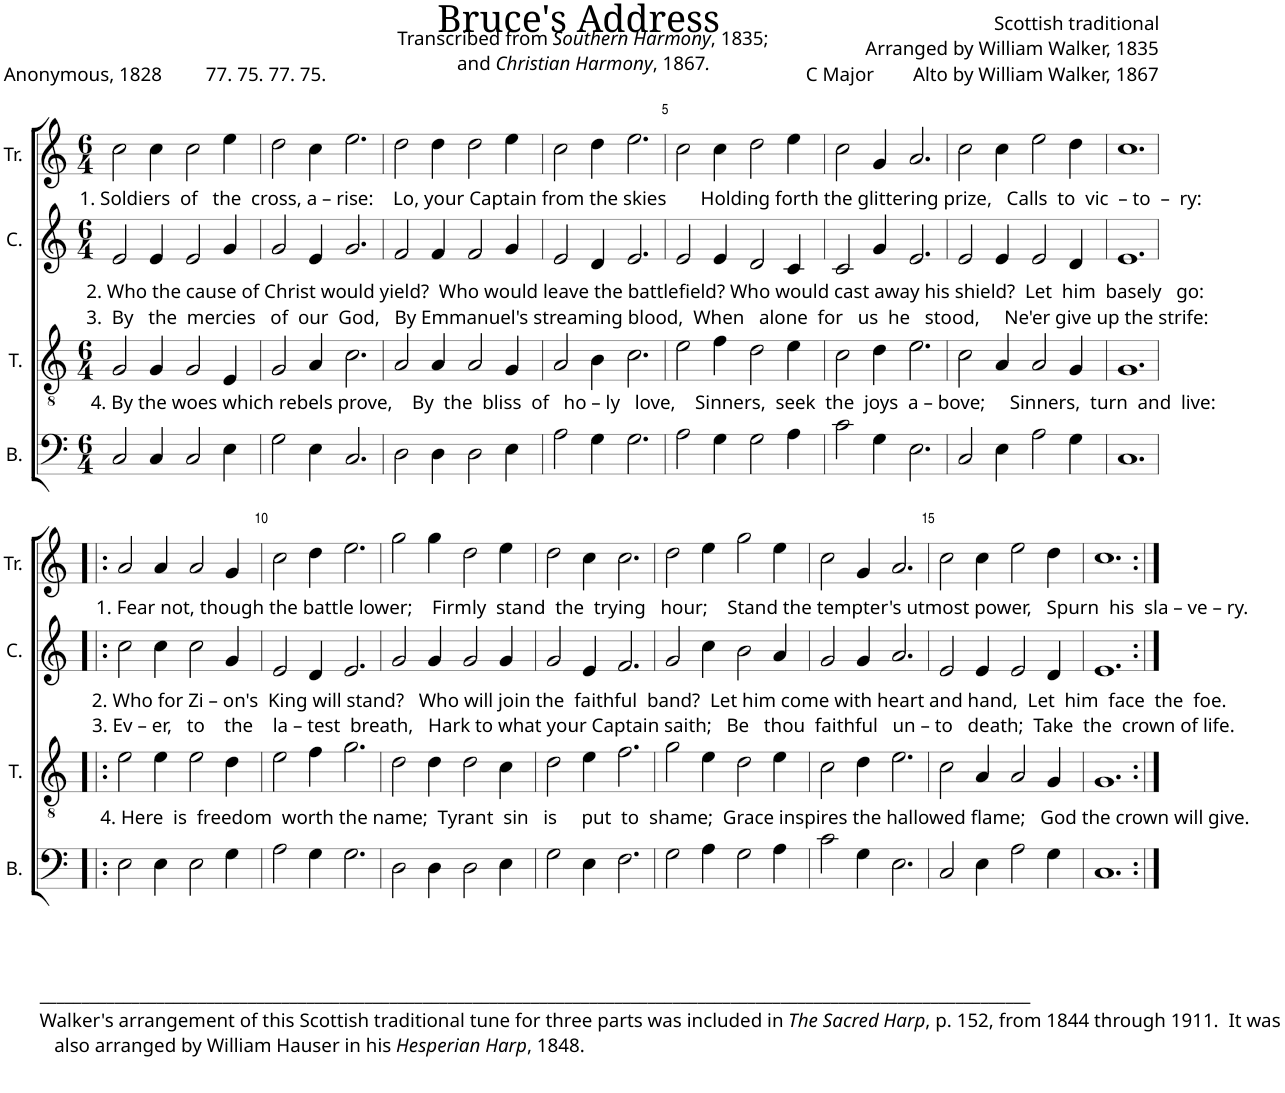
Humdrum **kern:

**kern	**kern	**kern	**kern
*part4	*part3	*part2	*part1
*staff4	*staff3	*staff2	*staff1
*I"B.	*I"T.	*I"C.	*I"Tr.
*I'B.	*I'T.	*I'C.	*I'Tr.
*clefF4	*clefGv2	*clefG2	*clefG2
*k[]	*k[]	*k[]	*k[]
*M6/4	*M6/4	*M6/4	*M6/4
=1	=1	=1	=1
!	!	!	!LO:TX:b:t=1. Soldiers  of   the  cross, a – rise&colon;    Lo, your Captain from the skies       Holding forth the glittering prize,   Calls  to  vic  – to  –  ry&colon;
!	!	!LO:TX:b:t=2. Who the cause of Christ would yield?  Who would leave the battlefield? Who would cast away his shield?  Let  him  basely   go&colon;	!
!	!	!LO:TX:b:t=3.  By   the  mercies   of  our  God,   By Emmanuel's streaming blood,  When   alone  for   us  he   stood,     Ne'er give up the strife&colon;	!
!	!LO:TX:b:t=4. By the woes which rebels prove,    By  the  bliss  of   ho – ly   love,    Sinners,  seek  the  joys  a – bove;     Sinners,  turn  and  live&colon;	!	!
2C/	2G/	2e/	2cc\
4C/	4G/	4e/	4cc\
2C/	2G/	2e/	2cc\
4E\	4E/	4g/	4ee\
=2	=2	=2	=2
2G\	2G/	2g/	2dd\
4E\	4A/	4e/	4cc\
2.C/	2.c\	2.g/	2.ee\
=3	=3	=3	=3
2D\	2A/	2f/	2dd\
4D\	4A/	4f/	4dd\
2D\	2A/	2f/	2dd\
4E\	4G/	4g/	4ee\
=4	=4	=4	=4
2A\	2A/	2e/	2cc\
4G\	4B\	4d/	4dd\
2.G\	2.c\	2.e/	2.ee\
=5	=5	=5	=5
2A\	2e\	2e/	2cc\
4G\	4f\	4e/	4cc\
2G\	2d\	2d/	2dd\
4A\	4e\	4c/	4ee\
=6	=6	=6	=6
2c\	2c\	2c/	2cc\
4G\	4d\	4g/	4g/
2.E\	2.e\	2.e/	2.a/
=7	=7	=7	=7
2C/	2c\	2e/	2cc\
4E\	4A/	4e/	4cc\
2A\	2A/	2e/	2ee\
4G\	4G/	4d/	4dd\
=8	=8	=8	=8
1.C	1.G	1.e	1.cc
!!LO:LB:g=z
=9!|:	=9!|:	=9!|:	=9!|:
!	!	!	!LO:TX:b:t=1. Fear not, though the battle lower;    Firmly  stand  the  trying   hour;    Stand the tempter's utmost power,   Spurn  his  sla – ve – ry.
!	!	!LO:TX:b:t=2. Who for Zi – on's  King will stand?   Who will join the  faithful  band?  Let him come with heart and hand,  Let  him  face  the  foe.	!
!	!	!LO:TX:b:t=3. Ev – er,   to    the    la – test  breath,   Hark to what your Captain saith;   Be   thou  faithful   un – to   death;  Take  the  crown of life.	!
!	!LO:TX:b:t=4. Here  is  freedom  worth the name;  Tyrant  sin   is     put  to  shame;  Grace inspires the hallowed flame;   God the crown will give.	!	!
2E\	2e\	2cc\	2a/
4E\	4e\	4cc\	4a/
2E\	2e\	2cc\	2a/
4G\	4d\	4g/	4g/
=10	=10	=10	=10
2A\	2e\	2e/	2cc\
4G\	4f\	4d/	4dd\
2.G\	2.g\	2.e/	2.ee\
=11	=11	=11	=11
2D\	2d\	2g/	2gg\
4D\	4d\	4g/	4gg\
2D\	2d\	2g/	2dd\
4E\	4c\	4g/	4ee\
=12	=12	=12	=12
2G\	2d\	2g/	2dd\
4E\	4e\	4e/	4cc\
2.F\	2.f\	2.f/	2.cc\
=13	=13	=13	=13
2G\	2g\	2g/	2dd\
4A\	4e\	4cc\	4ee\
2G\	2d\	2b\	2gg\
4A\	4e\	4a/	4ee\
=14	=14	=14	=14
!LO:TX:b:t=_______________________________________________________________________________________________________________________	!	!	!
!LO:TX:b:t=Walker's arrangement of this Scottish traditional tune for three parts was included in	!	!	!
!LO:TX:b:i:t=The Sacred Harp	!	!	!
!LO:TX:b:t=, p. 152, from 1844 through 1911.  It was	!	!	!
!LO:TX:b:t=also arranged by William Hauser in his	!	!	!
!LO:TX:b:i:t=Hesperian Harp	!	!	!
!LO:TX:b:t=, 1848.	!	!	!
2c\	2c\	2g/	2cc\
4G\	4d\	4g/	4g/
2.E\	2.e\	2.a/	2.a/
=15	=15	=15	=15
2C/	2c\	2e/	2cc\
4E\	4A/	4e/	4cc\
2A\	2A/	2e/	2ee\
4G\	4G/	4d/	4dd\
=16	=16	=16	=16
1.C	1.G	1.e	1.cc
=:|!	=:|!	=:|!	=:|!
*-	*-	*-	*-
